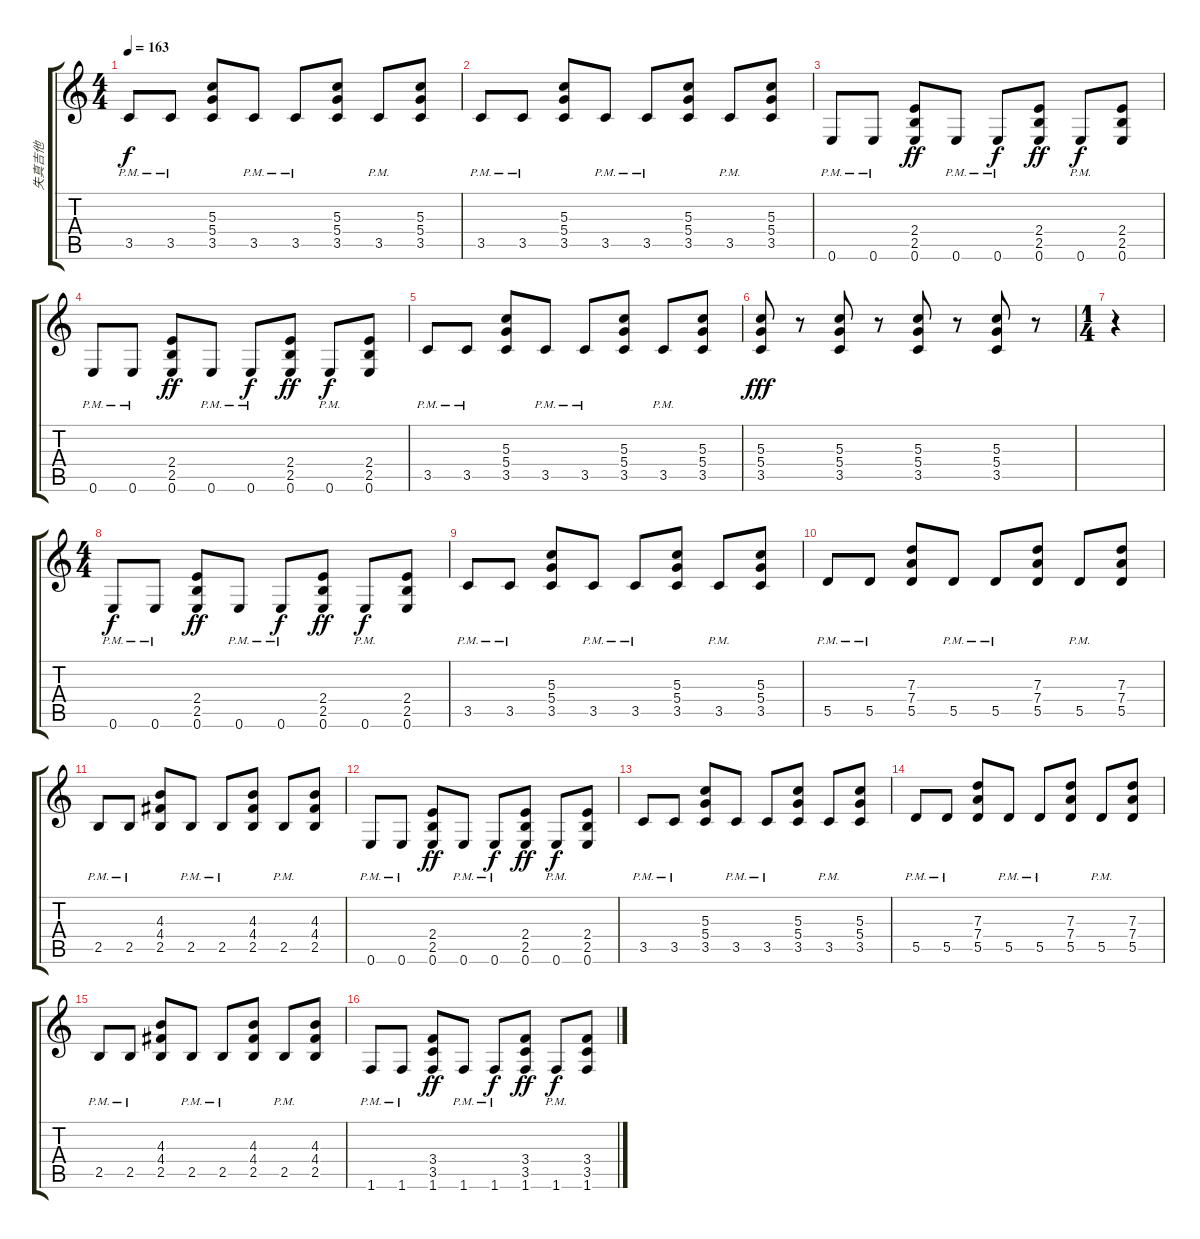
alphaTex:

\track ("失真吉他" "失真吉他") {instrument distortionguitar}
\staff {score tabs}
\tuning (E4 B3 G3 D3 A2 E2) {hide}
\ts (4 4)
\tempo 163
\clef g2
\ks c
3.5{pm}.8{dy f} 3.5{pm}.8 (5.3 5.4 3.5).8 3.5{pm}.8 3.5{pm}.8 (5.3 5.4 3.5).8 3.5{pm}.8 (5.3 5.4 3.5).8 |
3.5{pm}.8 3.5{pm}.8 (5.3 5.4 3.5).8 3.5{pm}.8 3.5{pm}.8 (5.3 5.4 3.5).8 3.5{pm}.8 (5.3 5.4 3.5).8 |
0.6{pm}.8 0.6{pm}.8 (2.4 2.5 0.6).8{dy ff} 0.6{pm}.8 0.6{pm}.8{dy f} (2.4 2.5 0.6).8{dy ff} 0.6{pm}.8{dy f} (2.4 2.5 0.6).8 |
0.6{pm}.8 0.6{pm}.8 (2.4 2.5 0.6).8{dy ff} 0.6{pm}.8 0.6{pm}.8{dy f} (2.4 2.5 0.6).8{dy ff} 0.6{pm}.8{dy f} (2.4 2.5 0.6).8 |
3.5{pm}.8 3.5{pm}.8 (5.3 5.4 3.5).8 3.5{pm}.8 3.5{pm}.8 (5.3 5.4 3.5).8 3.5{pm}.8 (5.3 5.4 3.5).8 |
(5.3 5.4 3.5).8{dy fff} r.8 (5.3 5.4 3.5).8 r.8 (5.3 5.4 3.5).8 r.8 (5.3 5.4 3.5).8 r.8 |
\ts (1 4)
r.4 |
\ts (4 4)
0.6{pm}.8{dy f} 0.6{pm}.8 (2.4 2.5 0.6).8{dy ff} 0.6{pm}.8 0.6{pm}.8{dy f} (2.4 2.5 0.6).8{dy ff} 0.6{pm}.8{txt "" dy f} (2.4 2.5 0.6).8 |
3.5{pm}.8 3.5{pm}.8 (5.3 5.4 3.5).8 3.5{pm}.8 3.5{pm}.8 (5.3 5.4 3.5).8 3.5{pm}.8 (5.3 5.4 3.5).8 |
5.5{pm}.8 5.5{pm}.8 (7.3 7.4 5.5).8 5.5{pm}.8 5.5{pm}.8 (7.3 7.4 5.5).8 5.5{pm}.8 (7.3 7.4 5.5).8 |
2.5{pm}.8 2.5{pm}.8 (4.3 4.4 2.5).8 2.5{pm}.8 2.5{pm}.8 (4.3 4.4 2.5).8 2.5{pm}.8 (4.3 4.4 2.5).8 |
0.6{pm}.8 0.6{pm}.8 (2.4 2.5 0.6).8{dy ff} 0.6{pm}.8 0.6{pm}.8{dy f} (2.4 2.5 0.6).8{dy ff} 0.6{pm}.8{dy f} (2.4 2.5 0.6).8 |
3.5{pm}.8 3.5{pm}.8 (5.3 5.4 3.5).8 3.5{pm}.8 3.5{pm}.8 (5.3 5.4 3.5).8 3.5{pm}.8 (5.3 5.4 3.5).8 |
5.5{pm}.8 5.5{pm}.8 (7.3 7.4 5.5).8 5.5{pm}.8 5.5{pm}.8 (7.3 7.4 5.5).8 5.5{pm}.8 (7.3 7.4 5.5).8 |
2.5{pm}.8 2.5{pm}.8 (4.3 4.4 2.5).8 2.5{pm}.8 2.5{pm}.8 (4.3 4.4 2.5).8 2.5{pm}.8 (4.3 4.4 2.5).8 |
1.6{pm}.8 1.6{pm}.8 (3.4 3.5 1.6).8{dy ff} 1.6{pm}.8 1.6{pm}.8{dy f} (3.4 3.5 1.6).8{dy ff} 1.6{pm}.8{dy f} (3.4 3.5 1.6).8
